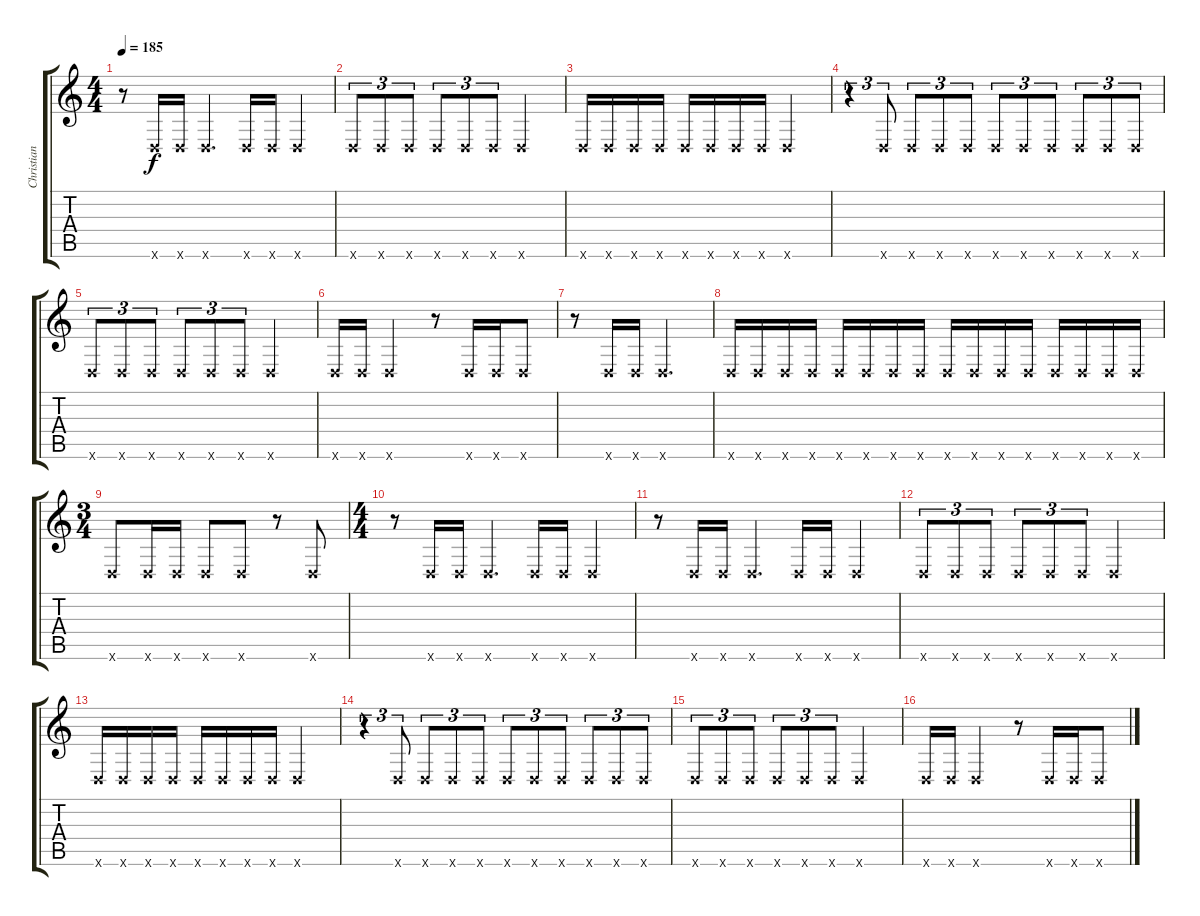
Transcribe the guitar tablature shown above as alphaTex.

\track ("Christian Andreu" "Christian ") {instrument overdrivenguitar}
\staff {score tabs}
\tuning (D4 A3 F3 C3 G2 D2) {hide}
\ts (4 4)
\tempo 185
\clef g2
\ks c
r.8{dy f} 0.6{x}.16 0.6{x}.16 0.6{x}.4{d} 0.6{x}.16 0.6{x}.16 0.6{x}.4 |
0.6{x}.8{tu (3 2)} 0.6{x}.8{tu (3 2)} 0.6{x}.8{tu (3 2)} 0.6{x}.8{tu (3 2)} 0.6{x}.8{tu (3 2)} 0.6{x}.8{tu (3 2)} 0.6{x}.2 |
0.6{x}.16 0.6{x}.16 0.6{x}.16 0.6{x}.16 0.6{x}.16 0.6{x}.16 0.6{x}.16 0.6{x}.16 0.6{x}.2 |
r.4{tu (3 2)} 0.6{x}.8{tu (3 2)} 0.6{x}.8{tu (3 2)} 0.6{x}.8{tu (3 2)} 0.6{x}.8{tu (3 2)} 0.6{x}.8{tu (3 2)} 0.6{x}.8{tu (3 2)} 0.6{x}.8{tu (3 2)} 0.6{x}.8{tu (3 2)} 0.6{x}.8{tu (3 2)} 0.6{x}.8{tu (3 2)} |
0.6{x}.8{tu (3 2)} 0.6{x}.8{tu (3 2)} 0.6{x}.8{tu (3 2)} 0.6{x}.8{tu (3 2)} 0.6{x}.8{tu (3 2)} 0.6{x}.8{tu (3 2)} 0.6{x}.2 |
0.6{x}.16 0.6{x}.16 0.6{x}.2 r.8 0.6{x}.16 0.6{x}.16 0.6{x}.8 |
r.8 0.6{x}.16 0.6{x}.16 0.6{x}.2{d} |
0.6{x}.16 0.6{x}.16 0.6{x}.16 0.6{x}.16 0.6{x}.16 0.6{x}.16 0.6{x}.16 0.6{x}.16 0.6{x}.16 0.6{x}.16 0.6{x}.16 0.6{x}.16 0.6{x}.16 0.6{x}.16 0.6{x}.16 0.6{x}.16 |
\ts (3 4)
0.6{x}.8 0.6{x}.16 0.6{x}.16 0.6{x}.8 0.6{x}.8 r.8 0.6{x}.8 |
\ts (4 4)
r.8 0.6{x}.16 0.6{x}.16 0.6{x}.4{d} 0.6{x}.16 0.6{x}.16 0.6{x}.4 |
r.8 0.6{x}.16 0.6{x}.16 0.6{x}.4{d} 0.6{x}.16 0.6{x}.16 0.6{x}.4 |
0.6{x}.8{tu (3 2)} 0.6{x}.8{tu (3 2)} 0.6{x}.8{tu (3 2)} 0.6{x}.8{tu (3 2)} 0.6{x}.8{tu (3 2)} 0.6{x}.8{tu (3 2)} 0.6{x}.2 |
0.6{x}.16 0.6{x}.16 0.6{x}.16 0.6{x}.16 0.6{x}.16 0.6{x}.16 0.6{x}.16 0.6{x}.16 0.6{x}.2 |
r.4{tu (3 2)} 0.6{x}.8{tu (3 2)} 0.6{x}.8{tu (3 2)} 0.6{x}.8{tu (3 2)} 0.6{x}.8{tu (3 2)} 0.6{x}.8{tu (3 2)} 0.6{x}.8{tu (3 2)} 0.6{x}.8{tu (3 2)} 0.6{x}.8{tu (3 2)} 0.6{x}.8{tu (3 2)} 0.6{x}.8{tu (3 2)} |
0.6{x}.8{tu (3 2)} 0.6{x}.8{tu (3 2)} 0.6{x}.8{tu (3 2)} 0.6{x}.8{tu (3 2)} 0.6{x}.8{tu (3 2)} 0.6{x}.8{tu (3 2)} 0.6{x}.2 |
0.6{x}.16 0.6{x}.16 0.6{x}.2 r.8 0.6{x}.16 0.6{x}.16 0.6{x}.8
